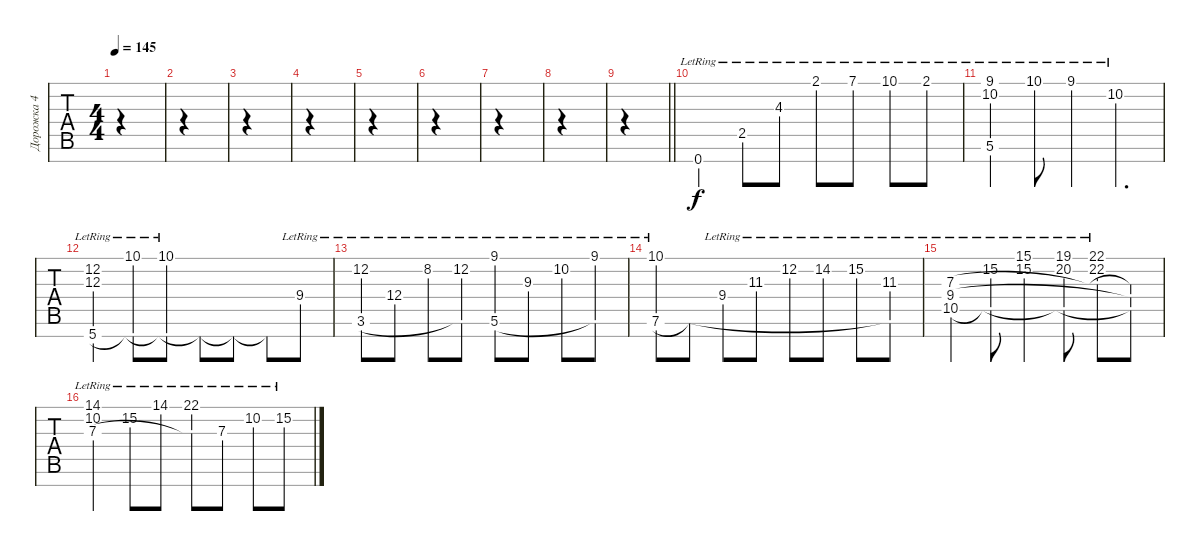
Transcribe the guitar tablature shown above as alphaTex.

\track ("Дорожка 4" "Дорожка 4") {instrument acousticgrandpiano}
\staff {tabs}
\tuning (D4 A3 F3 C3 G2 D2 A1) {hide}
\ts (4 4)
\tempo 145
\clef f4
\ks c
|
|
|
|
|
|
|
|
\barLineRight lightlight
|
0.7{lr}.4 2.5{lr}.8 4.3{lr}.8 2.1{lr}.8 7.1{lr}.8 10.1{lr}.8 2.1{lr}.8 |
(9.1{lr} 10.2{lr} 5.6{lr}).4 10.1{lr}.8 9.1{lr}.4 10.2{lr}.4{d} |
(12.2{lr} 12.3{lr} 5.7{lr}).4 (10.1{lr} 5.7{t}).8 (10.1{lr} 5.7{t}).8 5.7{t}.8 5.7{t}.8 5.7{t}.8 9.4{lr}.8 |
(12.2{lr} 3.6{lr}).8 12.4{lr}.8 8.2{lr}.8 (12.2{lr} 3.6{t}).8 (9.1{lr} 5.6{lr}).8 9.3{lr}.8 10.2{lr}.8 (9.1{lr} 5.6{t}).8 |
(10.1{lr} 7.6{lr}).8 7.6{t}.8 9.4{lr}.8 11.3{lr}.8 12.2{lr}.8 14.2{lr}.8 15.2{lr}.8 (11.3{lr} 7.6{t}).8 |
(7.3{lr} 9.4{lr} 10.5{lr}).4 (15.2{lr} 10.5{t}).8 (15.1{lr} 15.2{lr}).4 (19.1{lr} 20.2{lr} 10.5{t}).8 (22.1{lr} 22.2{lr} 7.3{t}).8 (7.3{t} 9.4{t} 10.5{t}).8 |
(14.1{lr} 10.2{lr} 7.3{lr}).4 15.2{lr}.8 14.1{lr}.8 (22.1{lr} 7.3{t}).8 7.3{lr}.8 10.2{lr}.8 15.2{lr}.8
